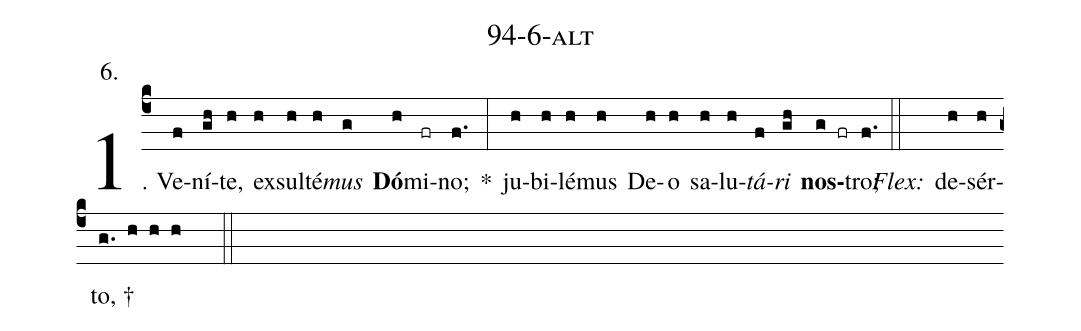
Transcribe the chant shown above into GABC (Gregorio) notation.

name: 94-6-alt;
annotation: 6.;
%%
(c4)1. Ve(f)ní(gh)te,(h) ex(h)sul(h)té(h)<i>mus</i>(g) <b>Dó</b>(h)mi(fr)no;(f.) *(:) ju(h)bi(h)lé(h)mus(h) De(h)o(h) sa(h)lu(h)<i>tá</i>(f)<i>ri</i>(gh) <b>nos</b>(g fr)tro;(f.) (::)
<i>Flex:</i>()  de(h)sér(h)to, †(g. h h h  ::)
